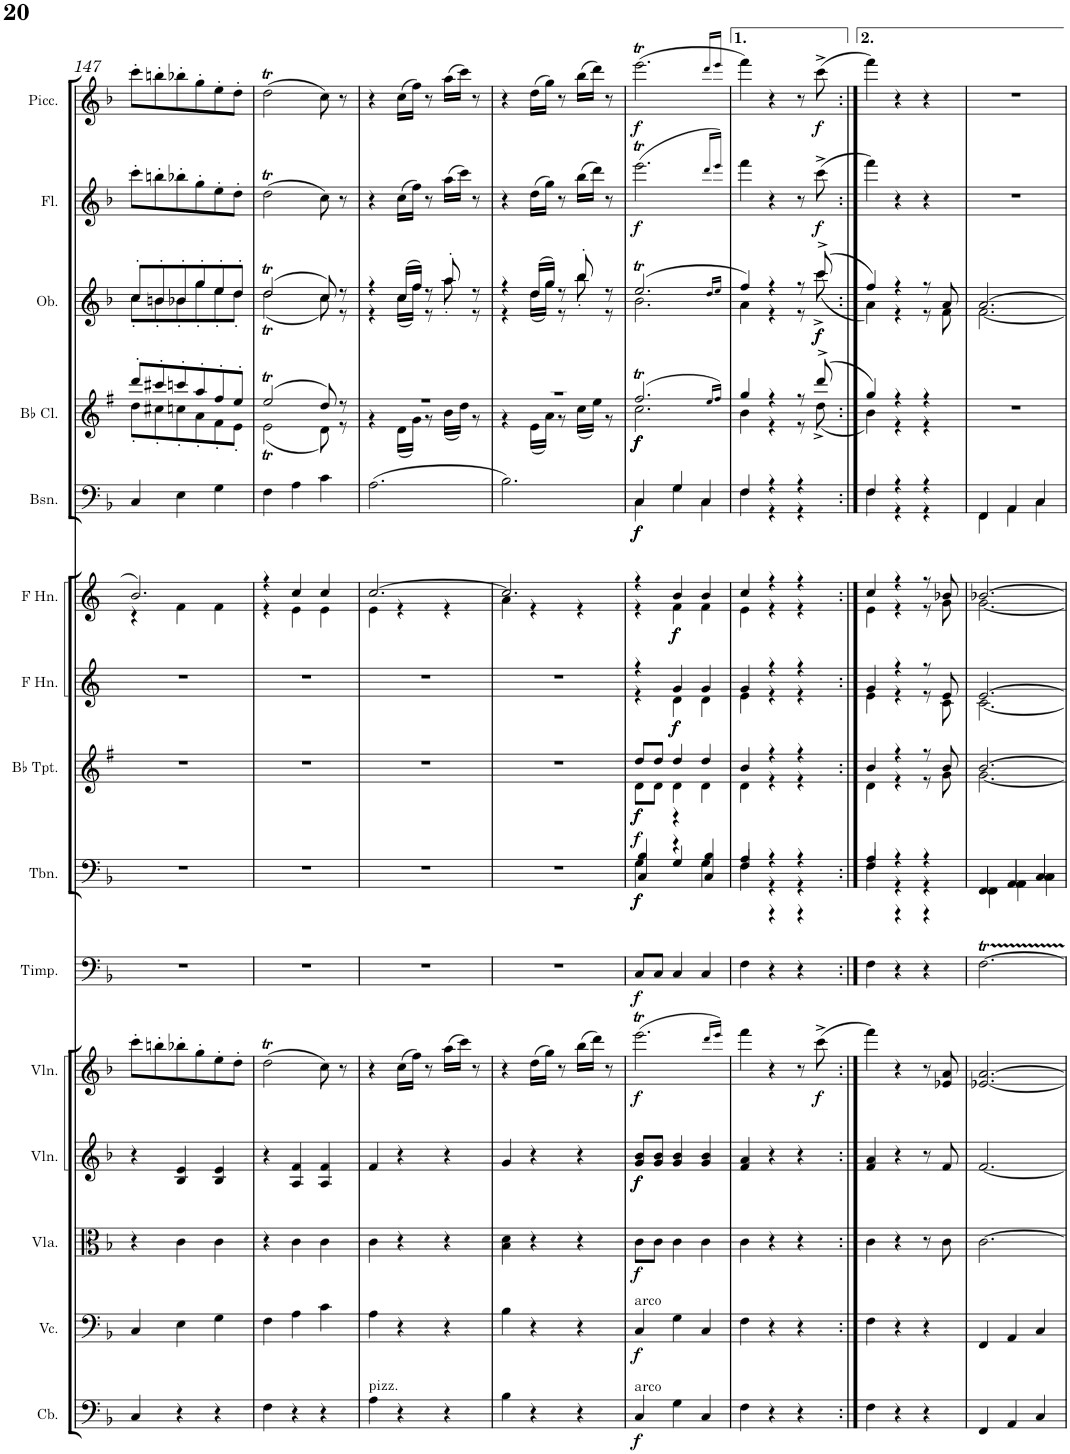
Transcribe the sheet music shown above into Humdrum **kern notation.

**kern	**dynam	**kern	**dynam	**kern	**dynam	**kern	**dynam	**kern	**dynam	**kern	**dynam	**kern	**dynam	**kern	**dynam	**kern	**dynam	**kern	**dynam	**kern	**dynam	**kern	**dynam	**kern	**dynam	**kern	**dynam	**kern	**dynam
*part15	*part15	*part14	*part14	*part13	*part13	*part12	*part12	*part11	*part11	*part10	*part10	*part9	*part9	*part8	*part8	*part7	*part7	*part6	*part6	*part5	*part5	*part4	*part4	*part3	*part3	*part2	*part2	*part1	*part1
*staff15	*staff15	*staff14	*staff14	*staff13	*staff13	*staff12	*staff12	*staff11	*staff11	*staff10	*staff10	*staff9	*staff9	*staff8	*staff8	*staff7	*staff7	*staff6	*staff6	*staff5	*staff5	*staff4	*staff4	*staff3	*staff3	*staff2	*staff2	*staff1	*staff1
*I"Contrabass	*	*I"Violoncello	*	*I"Viola	*	*I"Violin	*	*I"Violin	*	*I"Timpani	*	*I"Trombone	*	*I"Bb Trumpet	*	*I"Horn in F	*	*I"Horn in F	*	*I"Bassoon	*	*I"Bb Clarinet	*	*I"Oboe	*	*I"Flute	*	*I"Piccolo	*
*I'Cb.	*	*I'Vc.	*	*I'Vla.	*	*I'Vln.	*	*I'Vln.	*	*I'Timp.	*	*I'Tbn.	*	*I'Bb Tpt.	*	*	*	*	*	*I'Bsn.	*	*I'Bb Cl.	*	*I'Ob.	*	*I'Fl.	*	*I'Picc.	*
!!LO:PB:g=z
*clefF4	*	*clefF4	*	*clefC3	*	*clefG2	*	*clefG2	*	*clefF4	*	*clefF4	*	*clefG2	*	*clefG2	*	*clefG2	*	*clefF4	*	*clefG2	*	*clefG2	*	*clefG2	*	*clefG2	*
*Trd7c12	*	*	*	*	*	*	*	*	*	*	*	*	*	*Trd1c2	*	*Trd4c7	*	*Trd4c7	*	*	*	*Trd1c2	*	*	*	*	*	*Trd-7c-12	*
*k[b-]	*	*k[b-]	*	*k[b-]	*	*k[b-]	*	*k[b-]	*	*k[b-]	*	*k[b-]	*	*k[f#]	*	*k[]	*	*k[]	*	*k[b-]	*	*k[f#]	*	*k[b-]	*	*k[b-]	*	*k[b-]	*
*M3/4	*	*M3/4	*	*M3/4	*	*M3/4	*	*M3/4	*	*M3/4	*	*M3/4	*	*M3/4	*	*M3/4	*	*M3/4	*	*M3/4	*	*M3/4	*	*M3/4	*	*M3/4	*	*M3/4	*
=147	=147	=147	=147	=147	=147	=147	=147	=147	=147	=147	=147	=147	=147	=147	=147	=147	=147	=147	=147	=147	=147	=147	=147	=147	=147	=147	=147	=147	=147
*	*	*	*	*	*	*	*	*	*	*	*	*	*	*	*	*	*	*^	*	*	*	*^	*	*^	*	*	*	*	*
4C/	.	4C/	.	4r	.	4r	.	8ccc'\L	.	2.r	.	2.r	.	2.r	.	2.r	.	2.b/	4r	.	4C/	.	8ddd'/L	8dd'\L	.	8cc'/L	8cc'\L	.	8ccc'\L	.	8ccc'\L	.
.	.	.	.	.	.	.	.	8bbn'\	.	.	.	.	.	.	.	.	.	.	.	.	.	.	8ccc#X'/	8cc#X'\	.	8bn'/	8b'\	.	8bbn'\	.	8bbn'\	.
4r	.	4E\	.	4c\	.	4B-/ 4e/	.	8bb-X'\	.	.	.	.	.	.	.	.	.	.	4f\	.	4E\	.	8cccn'/	8ccn'\	.	8b-X'/	8b-'\	.	8bb-X'\	.	8bb-X'\	.
.	.	.	.	.	.	.	.	8gg'\	.	.	.	.	.	.	.	.	.	.	.	.	.	.	8aa'/	8a'\	.	8gg'/	8gg'\	.	8gg'\	.	8gg'\	.
4r	.	4G\	.	4c\	.	4B-/ 4e/	.	8ee'\	.	.	.	.	.	.	.	.	.	.	4f\	.	4G\	.	8ff#'/	8f#'\	.	8ee'/	8ee'\	.	8ee'\	.	8ee'\	.
.	.	.	.	.	.	.	.	8dd'\J	.	.	.	.	.	.	.	.	.	.	.	.	.	.	8ee'/J	8e'\J	.	8dd'/J	8dd'\J	.	8dd'\J	.	8dd'\J	.
=148	=148	=148	=148	=148	=148	=148	=148	=148	=148	=148	=148	=148	=148	=148	=148	=148	=148	=148	=148	=148	=148	=148	=148	=148	=148	=148	=148	=148	=148	=148	=148	=148
4F\	.	4F\	.	4r	.	4r	.	(2ddT\	.	2.r	.	2.r	.	2.r	.	2.r	.	4r	4r	.	4F\	.	(2eeT/	(2eT\	.	(2ddT/	(2ddT\	.	(2ddT\	.	(2ddT\	.
4r	.	4A\	.	4c\	.	4A/ 4f/	.	.	.	.	.	.	.	.	.	.	.	4cc/	4e\	.	4A\	.	.	.	.	.	.	.	.	.	.	.
4r	.	4c\	.	4c\	.	4A/ 4f/	.	8cc\)	.	.	.	.	.	.	.	.	.	4cc/	4e\	.	4c\	.	8dd/)	8d\)	.	8cc/)	8cc\)	.	8cc\)	.	8cc\)	.
.	.	.	.	.	.	.	.	8r	.	.	.	.	.	.	.	.	.	.	.	.	.	.	8r	8r	.	8r	8r	.	8r	.	8r	.
=149	=149	=149	=149	=149	=149	=149	=149	=149	=149	=149	=149	=149	=149	=149	=149	=149	=149	=149	=149	=149	=149	=149	=149	=149	=149	=149	=149	=149	=149	=149	=149	=149
!LO:TX:a:t=pizz.	!	!	!	!	!	!	!	!	!	!	!	!	!	!	!	!	!	!	!	!	!	!	!	!	!	!	!	!	!	!	!	!
4A\	.	4A\	.	4c\	.	4f/	.	4r	.	2.r	.	2.r	.	2.r	.	2.r	.	[2.cc/	4e\	.	(2.A\	.	2.r	4r	.	4r	4r	.	4r	.	4r	.
4r	.	4r	.	4r	.	4r	.	(16cc\LL	.	.	.	.	.	.	.	.	.	.	4r	.	.	.	.	(16d\LL	.	(16cc/LL	(16cc\LL	.	(16cc\LL	.	(16cc\LL	.
.	.	.	.	.	.	.	.	16ff\JJ)	.	.	.	.	.	.	.	.	.	.	.	.	.	.	.	16g\JJ)	.	16ff/JJ)	16ff\JJ)	.	16ff\JJ)	.	16ff\JJ)	.
.	.	.	.	.	.	.	.	8r	.	.	.	.	.	.	.	.	.	.	.	.	.	.	.	8r	.	8r	8r	.	8r	.	8r	.
4r	.	4r	.	4r	.	4r	.	(16aa\LL	.	.	.	.	.	.	.	.	.	.	4r	.	.	.	.	(16b\LL	.	8aa'/	8aa'\	.	(16aa\LL	.	(16aa\LL	.
.	.	.	.	.	.	.	.	16ccc\JJ)	.	.	.	.	.	.	.	.	.	.	.	.	.	.	.	16dd\JJ)	.	.	.	.	16ccc\JJ)	.	16ccc\JJ)	.
.	.	.	.	.	.	.	.	8r	.	.	.	.	.	.	.	.	.	.	.	.	.	.	.	8r	.	8r	8r	.	8r	.	8r	.
=150	=150	=150	=150	=150	=150	=150	=150	=150	=150	=150	=150	=150	=150	=150	=150	=150	=150	=150	=150	=150	=150	=150	=150	=150	=150	=150	=150	=150	=150	=150	=150	=150
4B-\	.	4B-\	.	4B-\ 4d\	.	4g/	.	4r	.	2.r	.	2.r	.	2.r	.	2.r	.	2.cc/]	4a\	.	2.B-\)	.	2.r	4r	.	4r	4r	.	4r	.	4r	.
4r	.	4r	.	4r	.	4r	.	(16dd\LL	.	.	.	.	.	.	.	.	.	.	4r	.	.	.	.	(16e\LL	.	(16dd/LL	(16dd\LL	.	(16dd\LL	.	(16dd\LL	.
.	.	.	.	.	.	.	.	16gg\JJ)	.	.	.	.	.	.	.	.	.	.	.	.	.	.	.	16a\JJ)	.	16gg/JJ)	16gg\JJ)	.	16gg\JJ)	.	16gg\JJ)	.
.	.	.	.	.	.	.	.	8r	.	.	.	.	.	.	.	.	.	.	.	.	.	.	.	8r	.	8r	8r	.	8r	.	8r	.
4r	.	4r	.	4r	.	4r	.	(16bb-\LL	.	.	.	.	.	.	.	.	.	.	4r	.	.	.	.	(16cc\LL	.	8bb-'/	8bb-'\	.	(16bb-\LL	.	(16bb-\LL	.
.	.	.	.	.	.	.	.	16ddd\JJ)	.	.	.	.	.	.	.	.	.	.	.	.	.	.	.	16ee\JJ)	.	.	.	.	16ddd\JJ)	.	16ddd\JJ)	.
.	.	.	.	.	.	.	.	8r	.	.	.	.	.	.	.	.	.	.	.	.	.	.	.	8r	.	8r	8r	.	8r	.	8r	.
=151	=151	=151	=151	=151	=151	=151	=151	=151	=151	=151	=151	=151	=151	=151	=151	=151	=151	=151	=151	=151	=151	=151	=151	=151	=151	=151	=151	=151	=151	=151	=151	=151
*	*	*	*	*	*	*	*	*	*	*	*	*^	*	*^	*	*^	*	*	*	*	*^	*	*	*	*	*	*	*	*	*	*	*
*	*	*	*	*	*	*	*	*	*	*	*	*	*^	*	*	*	*	*	*	*	*	*	*	*	*	*	*	*	*	*	*	*	*	*	*	*
!	!	!LO:TX:a:t=arco	!	!	!	!	!	!	!	!	!	!	!	!	!	!	!	!	!	!	!	!	!	!	!	!	!	!	!	!	!	!	!	!	!	!	!
!LO:TX:a:t=arco	!	!	!	!	!	!	!	!	!	!	!	!	!	!	!	!	!	!	!	!	!	!	!	!	!	!	!	!	!	!	!	!	!	!	!	!	!
!	!LO:DY:b	!	!LO:DY:b	!	!LO:DY:b	!	!LO:DY:b	!	!	!	!	!	!	!	!	!	!	!	!	!	!	!	!	!	!	!	!	!	!	!	!	!	!	!	!	!	!
!	!	!	!	!	!	!	!LO:DY:n=1:b	!	!LO:DY:b	!	!LO:DY:b	!	!	!	!LO:DY:b	!	!	!	!	!	!	!	!	!	!	!	!	!	!	!	!	!	!	!	!	!	!
!	!	!	!	!	!	!	!	!	!	!	!	!	!	!	!LO:DY:n=1:b	!	!	!	!	!	!	!	!	!	!	!	!	!	!	!	!	!	!	!	!	!	!
!	!	!	!	!	!	!	!	!	!	!	!	!	!	!	!LO:DY:n=2:a	!	!	!LO:DY:b	!	!	!	!	!	!	!	!	!	!	!	!	!	!	!	!	!	!	!
!	!	!	!	!	!	!	!	!	!	!	!	!	!	!	!	!	!	!LO:DY:n=1:b	!	!	!	!	!	!	!	!	!LO:DY:b	!	!	!	!	!	!	!	!	!	!
!	!	!	!	!	!	!	!	!	!	!	!	!	!	!	!	!	!	!	!	!	!	!	!	!	!	!	!LO:DY:n=1:b	!	!	!LO:DY:b	!	!	!	!	!	!	!
!	!	!	!	!	!	!	!	!	!	!	!	!	!	!	!	!	!	!	!	!	!	!	!	!	!	!	!	!	!	!LO:DY:n=1:b	!	!	!	!	!	!	!
!	!	!	!	!	!	!	!	!	!	!	!	!	!	!	!	!	!	!	!	!	!	!	!	!	!	!	!	!	!	!LO:DY:n=2:b	!	!	!	!	!LO:DY:b	!	!LO:DY:b
4C/	f	4C/	f	8c\L	f	8g/ 8b-/L	f f	(2.eeet\	f	8C/L	f	4B-/	4G\	4C/	f f f	8dd/L	8d\L	f f	4r	4r	.	4r	4r	.	4C/	4C\	f f	(2.ff#t/	2.cc\	f f f	(2.eet/	2.b-\	.	(2.eeet\	f	(2.eeet\	f
.	.	.	.	8c\J	.	8g/ 8b-/J	.	.	.	8C/J	.	.	.	.	.	8dd/J	8d\J	.	.	.	.	.	.	.	.	.	.	.	.	.	.	.	.	.	.	.	.
!	!	!	!	!	!	!	!	!	!	!	!	!	!	!	!	!	!	!	!	!	!LO:DY:b	!	!	!	!	!	!	!	!	!	!	!	!	!	!	!	!
!	!	!	!	!	!	!	!	!	!	!	!	!	!	!	!	!	!	!	!	!	!LO:DY:n=1:b	!	!	!LO:DY:b	!	!	!	!	!	!	!	!	!	!	!	!	!
!	!	!	!	!	!	!	!	!	!	!	!	!	!	!	!	!	!	!	!	!	!	!	!	!LO:DY:n=1:b	!	!	!	!	!	!	!	!	!	!	!	!	!
4G\	.	4G\	.	4c\	.	4g/ 4b-/	.	.	.	4C/	.	4r	4r	4G/	.	4dd/	4d\	.	4g/	4d\	f f	4b/	4f\	f f	4G/	4G\	.	.	.	.	.	.	.	.	.	.	.
4C/	.	4C/	.	4c\	.	4g/ 4b-/	.	.	.	4C/	.	4B-/	4G\	4C/	.	4dd/	4d\	.	4g/	4d\	.	4b/	4f\	.	4C/	4C\	.	.	.	.	.	.	.	.	.	.	.
.	.	.	.	.	.	.	.	16qddd/LL	.	.	.	.	.	.	.	.	.	.	.	.	.	.	.	.	.	.	.	16qee/LL	.	.	16qdd/LL	.	.	16qddd/LL	.	16qddd/LL	.
.	.	.	.	.	.	.	.	16qeee/JJ)	.	.	.	.	.	.	.	.	.	.	.	.	.	.	.	.	.	.	.	16qff#/JJ)	.	.	16qee/JJ	.	.	16qeee/JJ)	.	16qeee/JJ	.
=152	=152	=152	=152	=152	=152	=152	=152	=152	=152	=152	=152	=152	=152	=152	=152	=152	=152	=152	=152	=152	=152	=152	=152	=152	=152	=152	=152	=152	=152	=152	=152	=152	=152	=152	=152	=152	=152
4F\	.	4F\	.	4c\	.	4f/ 4a/	.	4fff\	.	4F\	.	4A/	4F\	4F/	.	4b/	4d\	.	4g/	4e\	.	4cc/	4e\	.	4F/	4F\	.	4gg/	4b\	.	4ff/)	4a\	.	4fff\	.	4fff\)	.
4r	.	4r	.	4r	.	4r	.	4r	.	4r	.	4r	4r	4r	.	4r	4r	.	4r	4r	.	4r	4r	.	4r	4r	.	4r	4r	.	4r	4r	.	4r	.	4r	.
4r	.	4r	.	4r	.	4r	.	8r	.	4r	.	4r	4r	4r	.	4r	4r	.	4r	4r	.	4r	4r	.	4r	4r	.	8r	8r	.	8r	8r	.	8r	.	8r	.
!	!	!	!	!	!	!	!	!	!LO:DY:b	!	!	!	!	!	!	!	!	!	!	!	!	!	!	!	!	!	!	!	!	!	!	!	!LO:DY:b	!	!	!	!
!	!	!	!	!	!	!	!	!	!	!	!	!	!	!	!	!	!	!	!	!	!	!	!	!	!	!	!	!	!	!	!	!	!LO:DY:n=1:b	!	!LO:DY:b	!	!LO:DY:b
.	.	.	.	.	.	.	.	(8ccc^\	f	.	.	.	.	.	.	.	.	.	.	.	.	.	.	.	.	.	.	(8ddd^/	(8dd^\	.	(8ccc^/	(8ccc^\	f f	(8ccc^\	f	(8ccc^\	f
=153:|!	=153:|!	=153:|!	=153:|!	=153:|!	=153:|!	=153:|!	=153:|!	=153:|!	=153:|!	=153:|!	=153:|!	=153:|!	=153:|!	=153:|!	=153:|!	=153:|!	=153:|!	=153:|!	=153:|!	=153:|!	=153:|!	=153:|!	=153:|!	=153:|!	=153:|!	=153:|!	=153:|!	=153:|!	=153:|!	=153:|!	=153:|!	=153:|!	=153:|!	=153:|!	=153:|!	=153:|!	=153:|!
4F\	.	4F\	.	4c\	.	4f/ 4a/	.	4fff\)	.	4F\	.	4A/	4F\	4F/	.	4b/	4d\	.	4g/	4e\	.	4cc/	4e\	.	4F/	4F\	.	4gg/)	4b\)	.	4ff/)	4a\)	.	4fff\)	.	4fff\)	.
4r	.	4r	.	4r	.	4r	.	4r	.	4r	.	4r	4r	4r	.	4r	4r	.	4r	4r	.	4r	4r	.	4r	4r	.	4r	4r	.	4r	4r	.	4r	.	4r	.
4r	.	4r	.	8r	.	8r	.	8r	.	4r	.	4r	4r	4r	.	8r	8r	.	8r	8r	.	8r	8r	.	4r	4r	.	4r	4r	.	8r	8r	.	4r	.	4r	.
.	.	.	.	8c\	.	8f/	.	8e-X/ 8a/	.	.	.	.	.	.	.	8b/	8g\	.	8e/	8c\	.	8b-X/	8g\	.	.	.	.	.	.	.	8a/	8f\	.	.	.	.	.
*	*	*	*	*	*	*	*	*	*	*	*	*	*	*	*	*	*	*	*	*	*	*	*	*	*	*	*	*v	*v	*	*	*	*	*	*	*	*
=154	=154	=154	=154	=154	=154	=154	=154	=154	=154	=154	=154	=154	=154	=154	=154	=154	=154	=154	=154	=154	=154	=154	=154	=154	=154	=154	=154	=154	=154	=154	=154	=154	=154	=154	=154	=154
4FF/	.	4FF/	.	[2.c\	.	[2.f/	.	[2.e-X/ [2.a/	.	[2.FT\	.	4FF/	4FF\	4FF/	.	[2.b/	[2.g\	.	[2.e/	[2.c\	.	[2.b-X/	[2.g\	.	4FF/	4FF\	.	2.r	.	[2.a/	[2.f\	.	2.r	.	2.r	.
4AA/	.	4AA/	.	.	.	.	.	.	.	.	.	4AA/	4AA\	4AA/	.	.	.	.	.	.	.	.	.	.	4AA/	4AA\	.	.	.	.	.	.	.	.	.	.
4C/	.	4C/	.	.	.	.	.	.	.	.	.	4C/	4C\	4C/	.	.	.	.	.	.	.	.	.	.	4C/	4C\	.	.	.	.	.	.	.	.	.	.
*	*	*	*	*	*	*	*	*	*	*	*	*v	*v	*v	*	*	*	*	*v	*v	*	*v	*v	*	*v	*v	*	*	*	*v	*v	*	*	*	*	*
*	*	*	*	*	*	*	*	*	*	*	*	*	*	*v	*v	*	*	*	*	*	*	*	*	*	*	*	*	*	*	*
=	=	=	=	=	=	=	=	=	=	=	=	=	=	=	=	=	=	=	=	=	=	=	=	=	=	=	=	=	=
*-	*-	*-	*-	*-	*-	*-	*-	*-	*-	*-	*-	*-	*-	*-	*-	*-	*-	*-	*-	*-	*-	*-	*-	*-	*-	*-	*-	*-	*-
